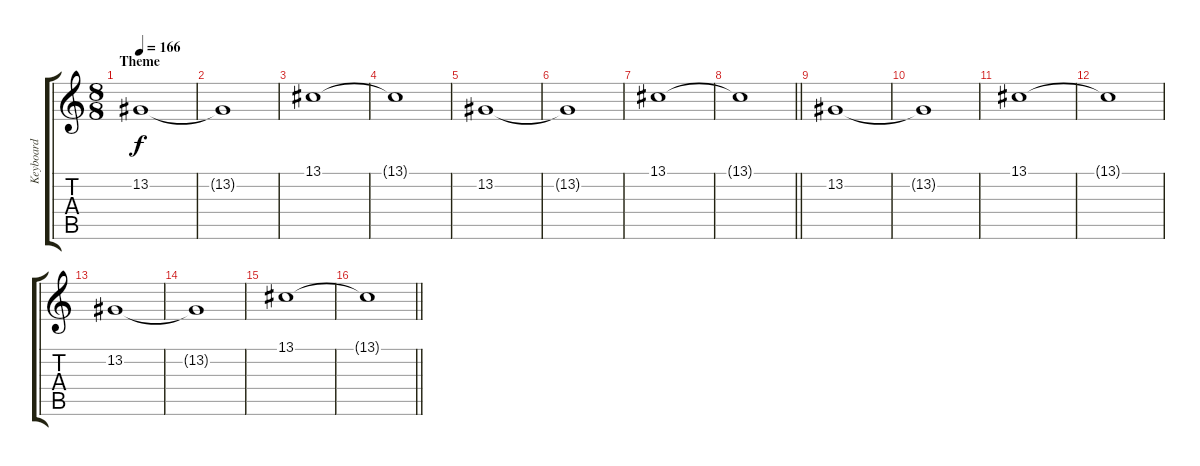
\track ("Keyboard" "Keyboard") {instrument stringensemble2}
\staff {score tabs}
\tuning (C4 G3 Eb3 Bb2 F2 C2) {hide}
\ts (8 8)
\section ("" "Theme")
\tempo 166
\clef g2
\ks c
13.2.1{dy f} |
13.2{t}.1 |
13.1.1 |
13.1{t}.1 |
13.2.1 |
13.2{t}.1 |
13.1.1 |
\barLineRight lightlight
13.1{t}.1 |
\section ("" "")
13.2.1 |
13.2{t}.1 |
13.1.1 |
13.1{t}.1 |
13.2.1 |
13.2{t}.1 |
13.1.1 |
\barLineRight lightlight
13.1{t}.1
